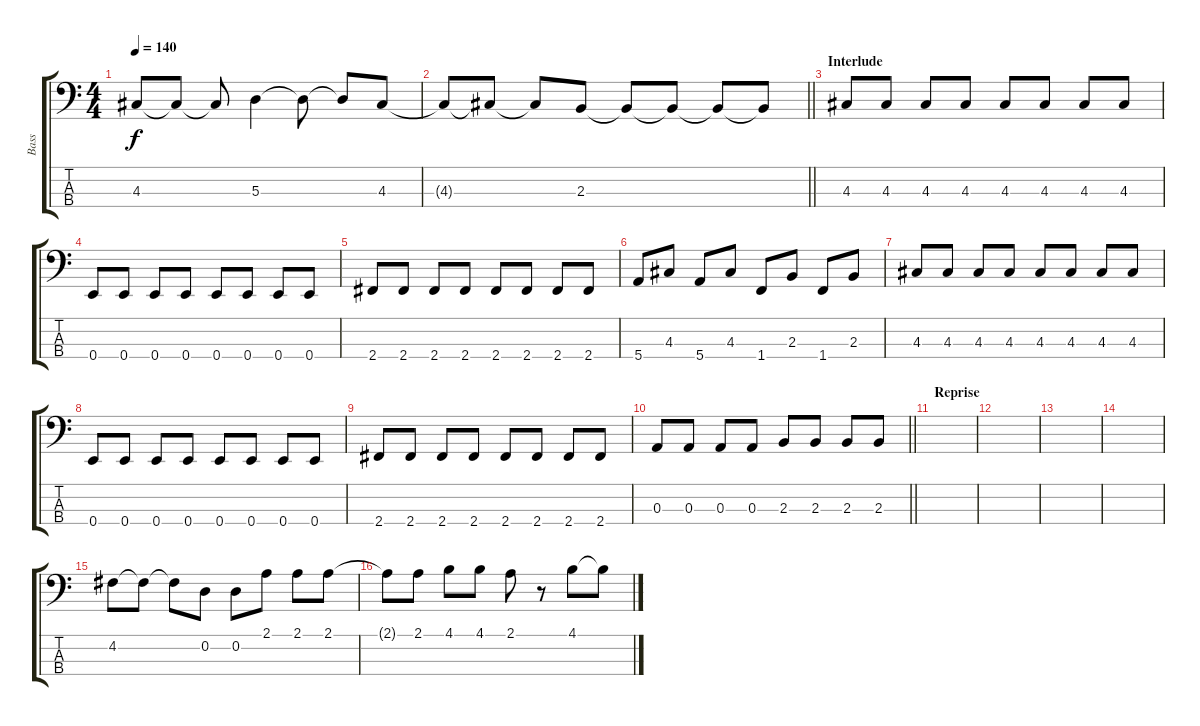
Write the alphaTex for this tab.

\track ("Bass" "Bass") {instrument slapbass1}
\staff {score tabs}
\tuning (G2 D2 A1 E1) {hide}
\ts (4 4)
\tempo 140
\clef f4
\ks c
4.3.8{dy f} 4.3{t}.8 4.3{t}.8 5.3.4 5.3{t}.8 5.3{t}.8 4.3.8 |
\barLineRight lightlight
4.3{t}.8 4.3{t}.8 4.3{t}.8 2.3.8 2.3{t}.8 2.3{t}.8 2.3{t}.8 2.3{t}.8 |
\section ("" "Interlude")
4.3.8 4.3.8 4.3.8 4.3.8 4.3.8 4.3.8 4.3.8 4.3.8 |
0.4.8 0.4.8 0.4.8 0.4.8 0.4.8 0.4.8 0.4.8 0.4.8 |
2.4.8 2.4.8 2.4.8 2.4.8 2.4.8 2.4.8 2.4.8 2.4.8 |
5.4.8 4.3.8 5.4.8 4.3.8 1.4.8 2.3.8 1.4.8 2.3.8 |
4.3.8 4.3.8 4.3.8 4.3.8 4.3.8 4.3.8 4.3.8 4.3.8 |
0.4.8 0.4.8 0.4.8 0.4.8 0.4.8 0.4.8 0.4.8 0.4.8 |
2.4.8 2.4.8 2.4.8 2.4.8 2.4.8 2.4.8 2.4.8 2.4.8 |
\barLineRight lightlight
0.3.8 0.3.8 0.3.8 0.3.8 2.3.8 2.3.8 2.3.8 2.3.8 |
\section ("" "Reprise")
|
|
|
|
4.2.8 4.2{t}.8 4.2{t}.8 0.2.8 0.2.8 2.1.8 2.1.8 2.1.8 |
2.1{t}.8 2.1.8 4.1.8 4.1.8 2.1.8 r.8 4.1.8 4.1{t}.8
